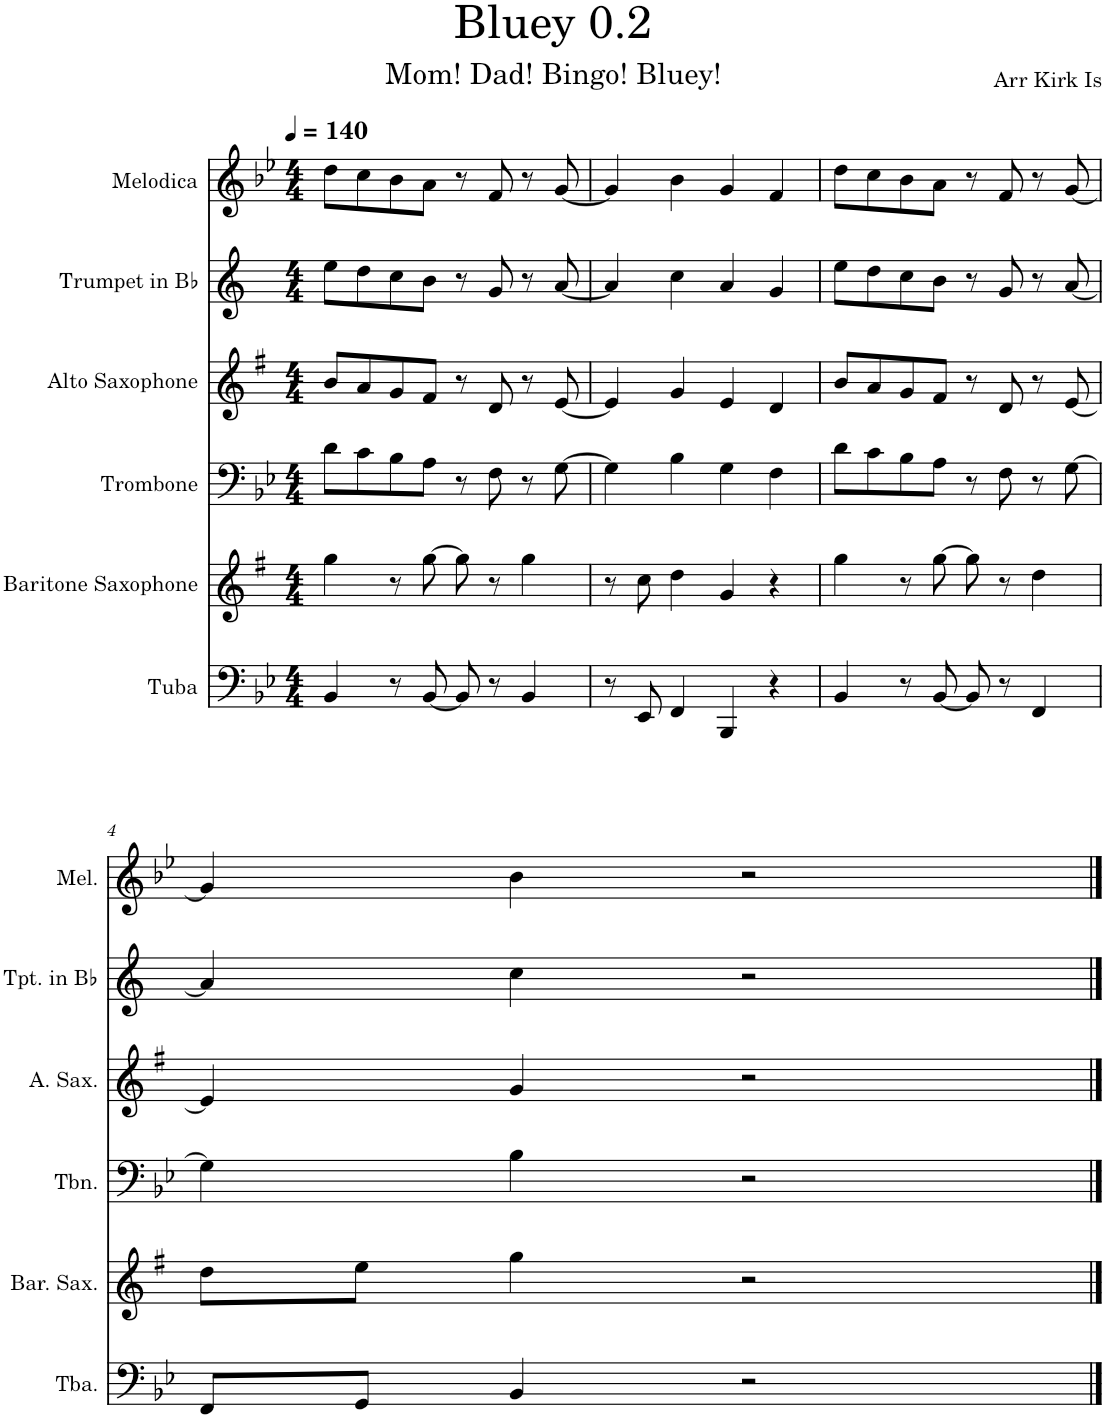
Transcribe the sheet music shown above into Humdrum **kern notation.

**kern	**kern	**kern	**kern	**kern	**kern
*part6	*part5	*part4	*part3	*part2	*part1
*staff6	*staff5	*staff4	*staff3	*staff2	*staff1
*I"Tuba	*I"Baritone Saxophone	*I"Trombone	*I"Alto Saxophone	*I"Trumpet in Bb	*I"Melodica
*I'Tba.	*I'Bar. Sax.	*I'Tbn.	*I'A. Sax.	*I'Tpt. in Bb	*I'Mel.
*clefF4	*clefG2	*clefF4	*clefG2	*clefG2	*clefG2
*	*Trd12c21	*	*Trd5c9	*Trd1c2	*
*k[b-e-]	*k[f#]	*k[b-e-]	*k[f#]	*k[]	*k[b-e-]
*M4/4	*M4/4	*M4/4	*M4/4	*M4/4	*M4/4
*MM140	*MM140	*MM140	*MM140	*MM140	*MM140
=1	=1	=1	=1	=1	=1
4BB-/	4gg\	8d\L	8b/L	8ee\L	8dd\L
.	.	8c\	8a/	8dd\	8cc\
8r	8r	8B-\	8g/	8cc\	8b-\
[8BB-/	[8gg\	8A\J	8f#/J	8b\J	8a\J
8BB-/]	8gg\]	8r	8r	8r	8r
8r	8r	8F\	8d/	8g/	8f/
4BB-/	4gg\	8r	8r	8r	8r
.	.	[8G\	[8e/	[8a/	[8g/
=2	=2	=2	=2	=2	=2
8r	8r	4G\]	4e/]	4a/]	4g/]
8EE-/	8cc\	.	.	.	.
4FF/	4dd\	4B-\	4g/	4cc\	4b-\
4BBB-/	4g/	4G\	4e/	4a/	4g/
4r	4r	4F\	4d/	4g/	4f/
=3	=3	=3	=3	=3	=3
4BB-/	4gg\	8d\L	8b/L	8ee\L	8dd\L
.	.	8c\	8a/	8dd\	8cc\
8r	8r	8B-\	8g/	8cc\	8b-\
[8BB-/	[8gg\	8A\J	8f#/J	8b\J	8a\J
8BB-/]	8gg\]	8r	8r	8r	8r
8r	8r	8F\	8d/	8g/	8f/
4FF/	4dd\	8r	8r	8r	8r
.	.	[8G\	[8e/	[8a/	[8g/
!!LO:LB:g=z
=4	=4	=4	=4	=4	=4
8FF/L	8dd\L	4G\]	4e/]	4a/]	4g/]
8GG/J	8ee\J	.	.	.	.
4BB-/	4gg\	4B-\	4g/	4cc\	4b-\
2r	2r	2r	2r	2r	2r
==	==	==	==	==	==
*-	*-	*-	*-	*-	*-
